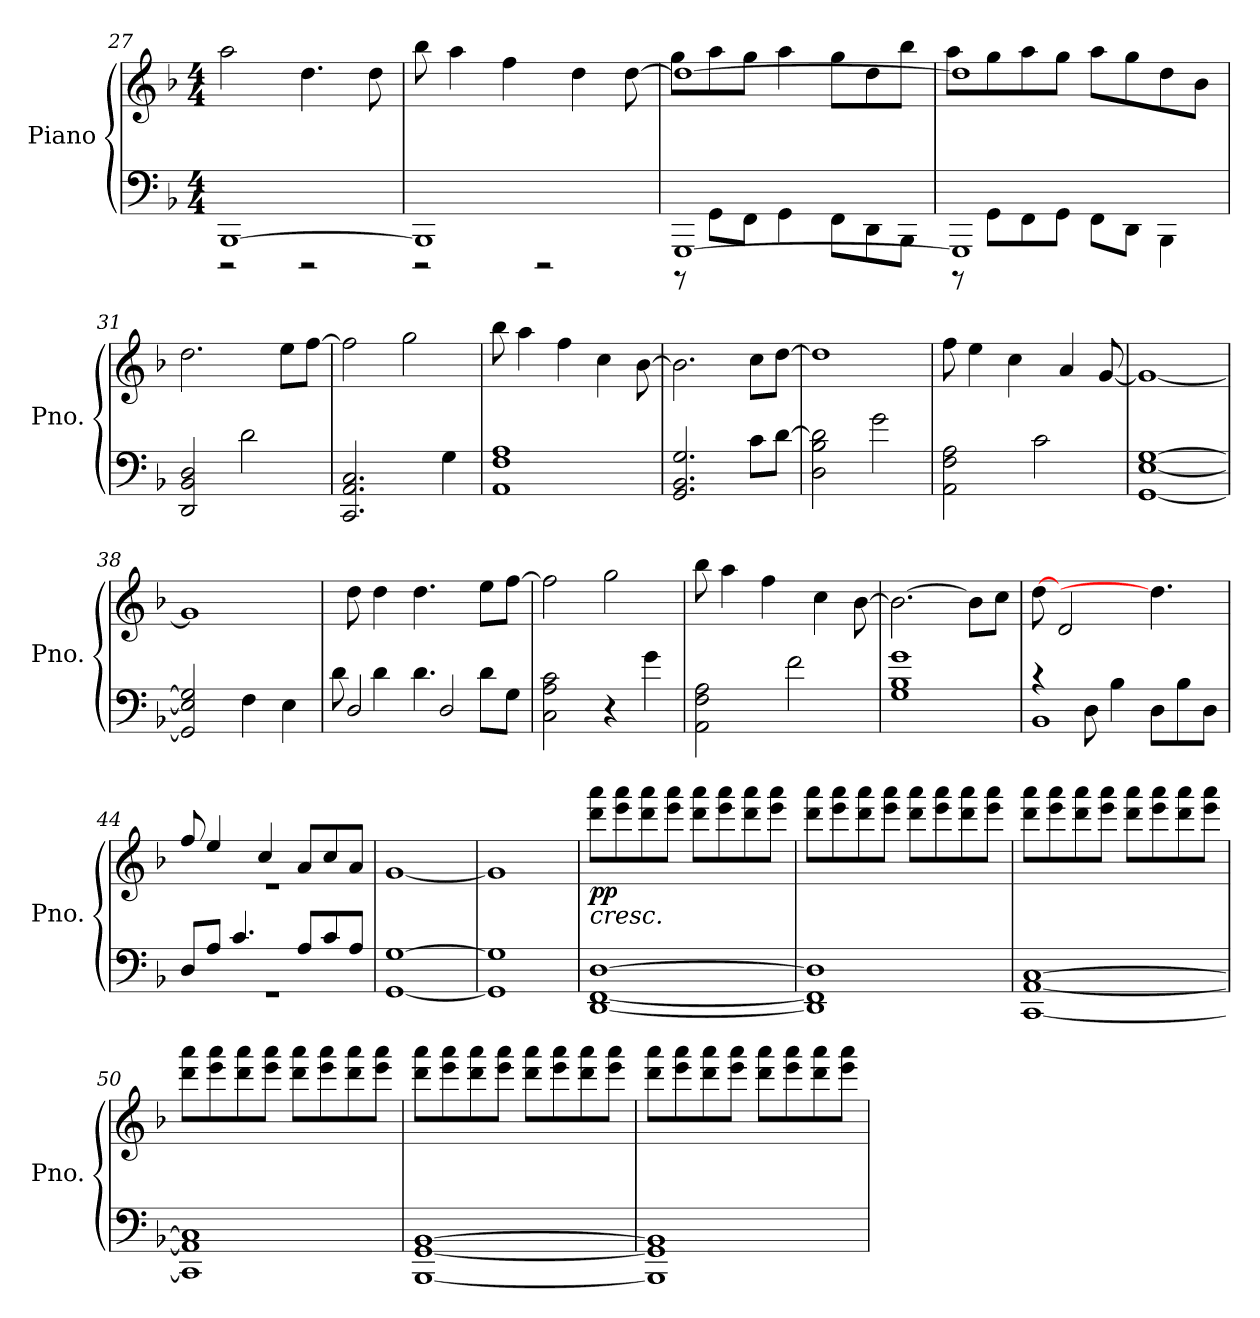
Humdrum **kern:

**kern	**kern	**dynam
*part1	*part1	*part1
*staff2	*staff1	*staff1/2
*I"Piano	*	*
*I'Pno.	*	*
*clefF4	*clefG2	*
*k[b-]	*k[b-]	*
*M4/4	*M4/4	*
=27	=27	=27
*^	*	*
[1BBB-	2r	2aa\	.
.	2r	4.dd\	.
.	.	8dd\	.
=28	=28	=28	=28
1BBB-]	2r	8bb-\	.
.	.	4aa\	.
.	.	4ff\	.
.	2r	.	.
.	.	4dd\	.
.	.	[8dd\	.
=29	=29	=29	=29
*	*	*^	*
[1GGG	8r	1dd_	8gg\L	.
.	8GG\L	.	8aa\	.
.	8FF\J	.	8gg\J	.
.	4GG\	.	4aa\	.
.	8FF\L	.	8gg\L	.
.	8DD\	.	8dd\	.
.	8BBB-\J	.	8bb-\J	.
=30	=30	=30	=30	=30
1GGG]	8r	1dd]	8aa\L	.
.	8GG\L	.	8gg\	.
.	8FF\	.	8aa\	.
.	8GG\J	.	8gg\J	.
.	8FF\L	.	8aa\L	.
.	8DD\J	.	8gg\	.
.	4BBB-\	.	8dd\	.
.	.	.	8b-\J	.
*v	*v	*	*	*
*	*v	*v	*
!!LO:LB:g=z
=31	=31	=31
2DD/ 2BB-/ 2D/	2.dd\	.
2d\	.	.
.	8ee\L	.
.	[8ff\J	.
=32	=32	=32
2.CC/ 2.AA/ 2.C/	2ff\]	.
.	2gg\	.
4G\	.	.
=33	=33	=33
1AA 1F 1A	8bb-\	.
.	4aa\	.
.	4ff\	.
.	4cc\	.
.	[8b-\	.
=34	=34	=34
2.GG/ 2.BB-/ 2.G/	2.b-\]	.
8c\L	8cc\L	.
[8d\J	[8dd\J	.
=35	=35	=35
2D\ 2B-\ 2d\]	1dd]	.
2g\	.	.
=36	=36	=36
2AA\ 2F\ 2A\	8ff\	.
.	4ee\	.
.	4cc\	.
2c\	.	.
.	4a/	.
.	[8g/	.
=37	=37	=37
[1GG [1E [1G	1g_	.
=38	=38	=38
2GG/] 2E/] 2G/]	1g]	.
4F\	.	.
4E\	.	.
=39	=39	=39
*^	*	*
2D/	8d\	8dd\	.
.	4d\	4dd\	.
.	4.d\	4.dd\	.
2D/	.	.	.
.	8d\L	8ee\L	.
.	8G\J	[8ff\J	.
*v	*v	*	*
!!LO:LB:g=z
=40	=40	=40
2C\ 2A\ 2c\	2ff\]	.
4r	2gg\	.
4g\	.	.
=41	=41	=41
2AA\ 2F\ 2A\	8bb-\	.
.	4aa\	.
.	4ff\	.
2f\	.	.
.	4cc\	.
.	[8b-\	.
=42	=42	=42
1G 1B- 1g	2.b-\_	.
.	8b-\L]	.
.	8cc\J	.
=43	=43	=43
*^	*	*
1BB-	4rc	[8dd\	.
.	.	2d/	.
.	8D\	.	.
.	4B-\	.	.
.	8D\L	4.dd\]	.
.	8B-\	.	.
.	8D\J	.	.
=44	=44	=44	=44
*	*	*^	*
8D/L	1r	8ff/	1r	.
8A/J	.	4ee/	.	.
4.c/	.	.	.	.
.	.	4cc/	.	.
8A/L	.	8a/L	.	.
8c/	.	8cc/	.	.
8A/J	.	8a/J	.	.
*v	*v	*	*	*
*	*v	*v	*
=45	=45	=45
[1GG [1G	[1g	.
=46	=46	=46
1GG] 1G]	1g]	.
!!LO:LB:g=z
=47	=47	=47
!	!LO:TX:b:i:t=cresc.	!
!	!	!LO:DY:b
[1DD [1FF [1D	8ddd\ 8aaa\L	pp
.	8eee\ 8aaa\	.
.	8ddd\ 8aaa\	.
.	8eee\ 8aaa\J	.
.	8ddd\ 8aaa\L	.
.	8eee\ 8aaa\	.
.	8ddd\ 8aaa\	.
.	8eee\ 8aaa\J	.
=48	=48	=48
1DD] 1FF] 1D]	8ddd\ 8aaa\L	.
.	8eee\ 8aaa\	.
.	8ddd\ 8aaa\	.
.	8eee\ 8aaa\J	.
.	8ddd\ 8aaa\L	.
.	8eee\ 8aaa\	.
.	8ddd\ 8aaa\	.
.	8eee\ 8aaa\J	.
=49	=49	=49
[1CC [1AA [1C	8ddd\ 8aaa\L	.
.	8eee\ 8aaa\	.
.	8ddd\ 8aaa\	.
.	8eee\ 8aaa\J	.
.	8ddd\ 8aaa\L	.
.	8eee\ 8aaa\	.
.	8ddd\ 8aaa\	.
.	8eee\ 8aaa\J	.
=50	=50	=50
1CC] 1AA] 1C]	8ddd\ 8aaa\L	.
.	8eee\ 8aaa\	.
.	8ddd\ 8aaa\	.
.	8eee\ 8aaa\J	.
.	8ddd\ 8aaa\L	.
.	8eee\ 8aaa\	.
.	8ddd\ 8aaa\	.
.	8eee\ 8aaa\J	.
!!LO:LB:g=z
=51	=51	=51
[1BBB- [1GG [1BB-	8ddd\ 8aaa\L	.
.	8eee\ 8aaa\	.
.	8ddd\ 8aaa\	.
.	8eee\ 8aaa\J	.
.	8ddd\ 8aaa\L	.
.	8eee\ 8aaa\	.
.	8ddd\ 8aaa\	.
.	8eee\ 8aaa\J	.
=52	=52	=52
1BBB-] 1GG] 1BB-]	8ddd\ 8aaa\L	.
.	8eee\ 8aaa\	.
.	8ddd\ 8aaa\	.
.	8eee\ 8aaa\J	.
.	8ddd\ 8aaa\L	.
.	8eee\ 8aaa\	.
.	8ddd\ 8aaa\	.
.	8eee\ 8aaa\J	.
=	=	=
*-	*-	*-
